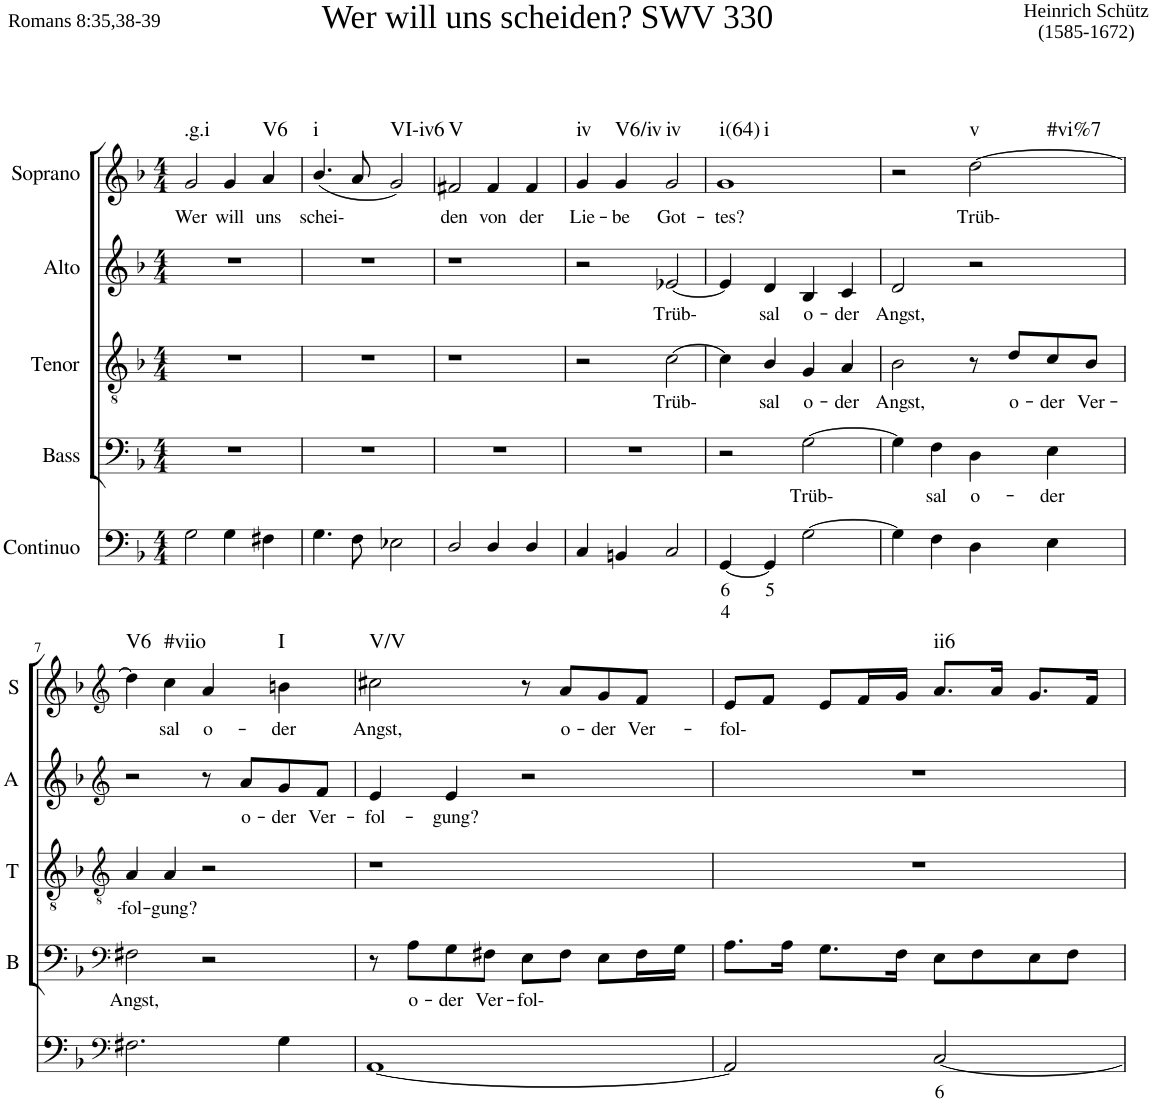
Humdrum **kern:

**kern	**text	**text	**kern	**text	**kern	**text	**kern	**text	**kern	**text	**harte
*part5	*part5	*part5	*part4	*part4	*part3	*part3	*part2	*part2	*part1	*part1	*part1
*staff5	*staff5	*staff5	*staff4	*staff4	*staff3	*staff3	*staff2	*staff2	*staff1	*staff1	*
*I"Continuo	*	*	*I"Bass	*	*I"Tenor	*	*I"Alto	*	*I"Soprano	*	*
*	*	*	*I'B	*	*I'T	*	*I'A	*	*I'S	*	*
*clefF4	*	*	*clefF4	*	*clefGv2	*	*clefG2	*	*clefG2	*	*
*k[b-]	*	*	*k[b-]	*	*k[b-]	*	*k[b-]	*	*k[b-]	*	*
*M4/4	*	*	*M4/4	*	*M4/4	*	*M4/4	*	*M4/4	*	*
=1	=1	=1	=1	=1	=1	=1	=1	=1	=1	=1	=1
!	!	!	!	!	!	!	!	!	!LO:TX:a:t=Romans 8&colon;35,38-39	!	!
!	!	!	!	!	!	!	!	!	!LO:TX:a:t=Wer will uns scheiden? SWV 330	!	!
!	!	!	!	!	!	!	!	!	!LO:TX:a:t=Heinrich Schütz	!	!
!	!	!	!	!	!	!	!	!	!LO:TX:a:t=(1585-1672)	!	!
!	!	!	!	!	!	!	!	!	!	!LO:LY:b	!LO:H:kt=.g.i
2G\	.	.	1r	.	1r	.	1r	.	2g/	Wer	N
!	!	!	!	!	!	!	!	!	!	!LO:LY:b	!
4G\	.	.	.	.	.	.	.	.	4g/	will	.
!	!	!	!	!	!	!	!	!	!	!LO:LY:b	!LO:H:kt=V6
4F#X\	.	.	.	.	.	.	.	.	4a/	uns	N
=2	=2	=2	=2	=2	=2	=2	=2	=2	=2	=2	=2
!	!	!	!	!	!	!	!	!	!	!LO:LY:b	!LO:H:kt=i
4.G\	.	.	1r	.	1r	.	1r	.	(4.b-/	schei-	N
8F\	.	.	.	.	.	.	.	.	8a/	.	.
!	!	!	!	!	!	!	!	!	!	!	!LO:H:kt=VI-iv6
2E-X\	.	.	.	.	.	.	.	.	2g/)	.	N
=3	=3	=3	=3	=3	=3	=3	=3	=3	=3	=3	=3
!	!	!	!	!	!	!	!	!	!	!LO:LY:b	!LO:H:kt=V
2D/	.	.	1r	.	1r	.	1r	.	2f#X/	den	N
!	!	!	!	!	!	!	!	!	!	!LO:LY:b	!
4D/	.	.	.	.	.	.	.	.	4f#/	von	.
!	!	!	!	!	!	!	!	!	!	!LO:LY:b	!
4D/	.	.	.	.	.	.	.	.	4f#/	der	.
=4	=4	=4	=4	=4	=4	=4	=4	=4	=4	=4	=4
!	!	!	!	!	!	!	!	!	!	!LO:LY:b	!LO:H:kt=iv
4C/	.	.	1r	.	2r	.	2r	.	4g/	Lie-	N
!	!	!	!	!	!	!	!	!	!	!LO:LY:b	!LO:H:kt=V6/iv
4BBn/	.	.	.	.	.	.	.	.	4g/	be	N
!	!	!	!	!	!	!LO:LY:b	!	!LO:LY:b	!	!LO:LY:b	!LO:H:kt=iv
2C/	.	.	.	.	[2c\	Trüb-	[2e-X/	Trüb-	2g/	Got-	N
=5	=5	=5	=5	=5	=5	=5	=5	=5	=5	=5	=5
!	!LO:LY:b	!LO:LY:b	!	!	!	!	!	!	!	!LO:LY:b	!LO:H:n=1:kt=i(64)
!	!	!	!	!	!	!	!	!	!	!	!LO:H:n=2:kt=i
[4GG/	6	4	2r	.	4c\]	.	4e-/]	.	1g	tes?	N N
!	!LO:LY:b	!	!	!	!	!LO:LY:b	!	!LO:LY:b	!	!	!
4GG/]	5	.	.	.	4B-/	sal	4d/	sal	.	.	.
!	!	!	!	!LO:LY:b	!	!LO:LY:b	!	!LO:LY:b	!	!	!
[2G\	.	.	[2G\	Trüb-	4G/	o-	4B-/	o-	.	.	.
!	!	!	!	!	!	!LO:LY:b	!	!LO:LY:b	!	!	!
.	.	.	.	.	4A/	der	4c/	der	.	.	.
=6	=6	=6	=6	=6	=6	=6	=6	=6	=6	=6	=6
!	!	!	!	!	!	!LO:LY:b	!	!LO:LY:b	!	!	!
4G\]	.	.	4G\]	.	2B-\	Angst,	2d/	Angst,	2r	.	.
!	!	!	!	!LO:LY:b	!	!	!	!	!	!	!
4F\	.	.	4F\	sal	.	.	.	.	.	.	.
!	!	!	!	!LO:LY:b	!	!	!	!	!	!LO:LY:b	!LO:H:n=1:kt=v
!	!	!	!	!	!	!	!	!	!	!	!LO:H:n=2:kt=#vi%7
4D\	.	.	4D\	o-	8r	.	2r	.	[2dd\	Trüb-	N N
!	!	!	!	!	!	!LO:LY:b	!	!	!	!	!
.	.	.	.	.	8d/L	o-	.	.	.	.	.
!	!	!	!	!LO:LY:b	!	!LO:LY:b	!	!	!	!	!
4E\	.	.	4E\	der	8c/	der	.	.	.	.	.
!	!	!	!	!	!	!LO:LY:b	!	!	!	!	!
.	.	.	.	.	8B-/J	Ver-	.	.	.	.	.
!!LO:LB:g=z
=7	=7	=7	=7	=7	=7	=7	=7	=7	=7	=7	=7
*clefF4	*	*	*clefF4	*	*clefGv2	*	*clefG2	*	*clefG2	*	*
!	!	!	!	!LO:LY:b	!	!LO:LY:b	!	!	!	!	!LO:H:kt=V6
2.F#X\	.	.	2F#X\	Angst,	4A/	fol-	2r	.	4dd\]	.	N
!	!	!	!	!	!	!LO:LY:b	!	!	!	!LO:LY:b	!LO:H:kt=#viio
.	.	.	.	.	4A/	gung?	.	.	4cc\	sal	N
!	!	!	!	!	!	!	!	!	!	!LO:LY:b	!
.	.	.	2r	.	2r	.	8r	.	4a/	o-	.
!	!	!	!	!	!	!	!	!LO:LY:b	!	!	!
.	.	.	.	.	.	.	8a/L	o-	.	.	.
!	!	!	!	!	!	!	!	!LO:LY:b	!	!LO:LY:b	!LO:H:kt=I
4G\	.	.	.	.	.	.	8g/	der	4bn\	der	N
!	!	!	!	!	!	!	!	!LO:LY:b	!	!	!
.	.	.	.	.	.	.	8f/J	Ver-	.	.	.
=8	=8	=8	=8	=8	=8	=8	=8	=8	=8	=8	=8
!	!	!	!	!	!	!	!	!LO:LY:b	!	!LO:LY:b	!LO:H:kt=V/V
[1AA	.	.	8r	.	1r	.	4e/	fol-	2cc#X\	Angst,	N
!	!	!	!	!LO:LY:b	!	!	!	!	!	!	!
.	.	.	8A\L	o-	.	.	.	.	.	.	.
!	!	!	!	!LO:LY:b	!	!	!	!LO:LY:b	!	!	!
.	.	.	8G\	der	.	.	4e/	gung?	.	.	.
!	!	!	!	!LO:LY:b	!	!	!	!	!	!	!
.	.	.	8F#X\J	Ver-	.	.	.	.	.	.	.
!	!	!	!	!LO:LY:b	!	!	!	!	!	!	!
.	.	.	8E\L	fol-	.	.	2r	.	8r	.	.
!	!	!	!	!	!	!	!	!	!	!LO:LY:b	!
.	.	.	8F#\J	.	.	.	.	.	8a/L	o-	.
!	!	!	!	!	!	!	!	!	!	!LO:LY:b	!
.	.	.	8E\L	.	.	.	.	.	8g/	der	.
!	!	!	!	!	!	!	!	!	!	!LO:LY:b	!
.	.	.	16F#\L	.	.	.	.	.	8f/J	Ver-	.
.	.	.	16G\JJ	.	.	.	.	.	.	.	.
=9	=9	=9	=9	=9	=9	=9	=9	=9	=9	=9	=9
!	!	!	!	!	!	!	!	!	!	!LO:LY:b	!
2AA/]	.	.	8.A\L	.	1r	.	1r	.	8e/L	fol-	.
.	.	.	.	.	.	.	.	.	8f/J	.	.
.	.	.	16A\Jk	.	.	.	.	.	.	.	.
.	.	.	8.G\L	.	.	.	.	.	8e/L	.	.
.	.	.	.	.	.	.	.	.	16f/L	.	.
.	.	.	16F\Jk	.	.	.	.	.	16g/JJ	.	.
!	!LO:LY:b	!	!	!	!	!	!	!	!	!	!LO:H:kt=ii6
[2C/	6	.	8E\L	.	.	.	.	.	8.a/L	.	N
.	.	.	8F\	.	.	.	.	.	.	.	.
.	.	.	.	.	.	.	.	.	16a/Jk	.	.
.	.	.	8E\	.	.	.	.	.	8.g/L	.	.
.	.	.	8F\J	.	.	.	.	.	.	.	.
.	.	.	.	.	.	.	.	.	16f/Jk	.	.
=	=	=	=	=	=	=	=	=	=	=	=
*-	*-	*-	*-	*-	*-	*-	*-	*-	*-	*-	*-
